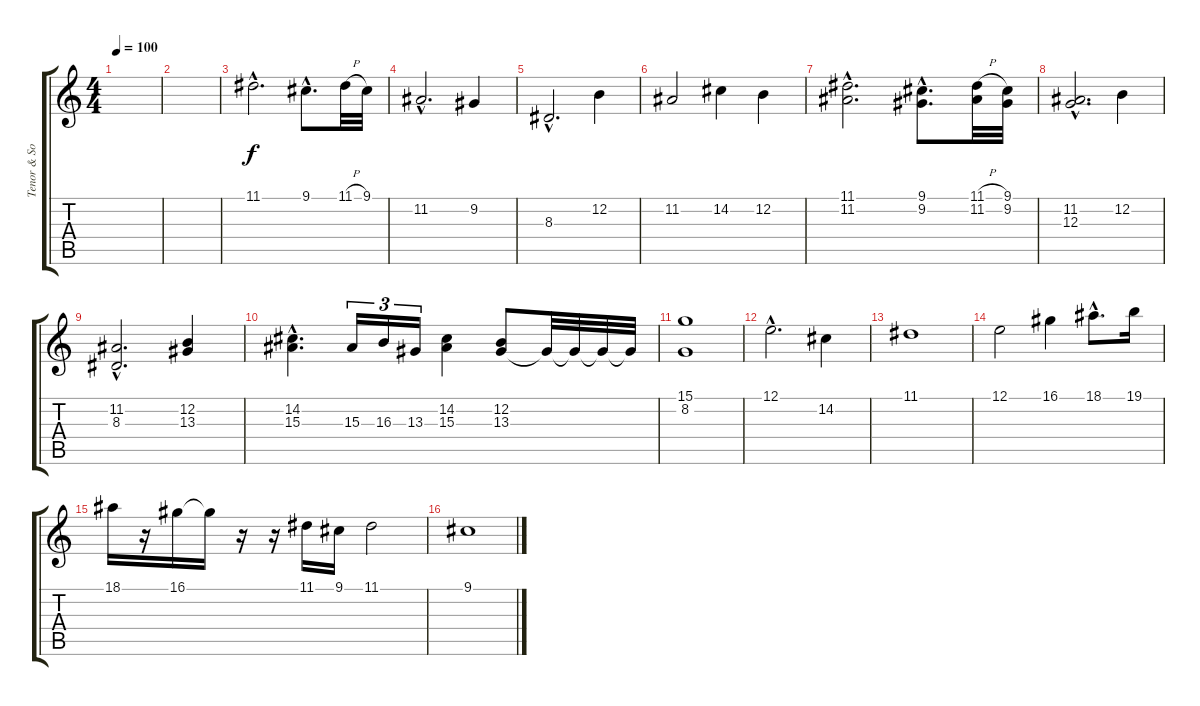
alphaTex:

\track ("Tenor & Soprano" "Tenor & So") {instrument choiraahs}
\staff {score tabs}
\tuning (E4 B3 G3 D3 A2 E2) {hide}
\ts (4 4)
\tempo 100
\clef g2
\ks c
|
|
11.1{hac}.2{d} 9.1{hac}.8{d} 11.1{h}.32 9.1.32 |
11.2{hac}.2{d} 9.2.4 |
8.3{hac}.2{d} 12.2.4 |
11.2.2 14.2.4 12.2.4 |
(11.1{hac} 11.2{hac}).2{d} (9.1{hac} 9.2{hac}).8{d} (11.1{h} 11.2).32 (9.1 9.2).32 |
(11.2{hac} 12.3{hac}).2{d} 12.2.4 |
(11.2{hac} 8.3{hac}).2{d} (12.2 13.3).4 |
(14.2{hac} 15.3{hac}).4{d} 15.3.16{tu (3 2)} 16.3.16{tu (3 2)} 13.3.16{tu (3 2)} (14.2 15.3).4 (12.2 13.3).8 13.3{t}.32 13.3{t}.32 13.3{t}.32 13.3{t}.32 |
(15.1 8.2).1 |
12.1{hac}.2{d} 14.2.4 |
11.1.1 |
12.1.2 16.1.4 18.1{hac}.8{d} 19.1.16 |
18.1.16 r.16 16.1.16 16.1{t}.16 r.16 r.16 11.1.16 9.1.16 11.1.2 |
9.1.1
